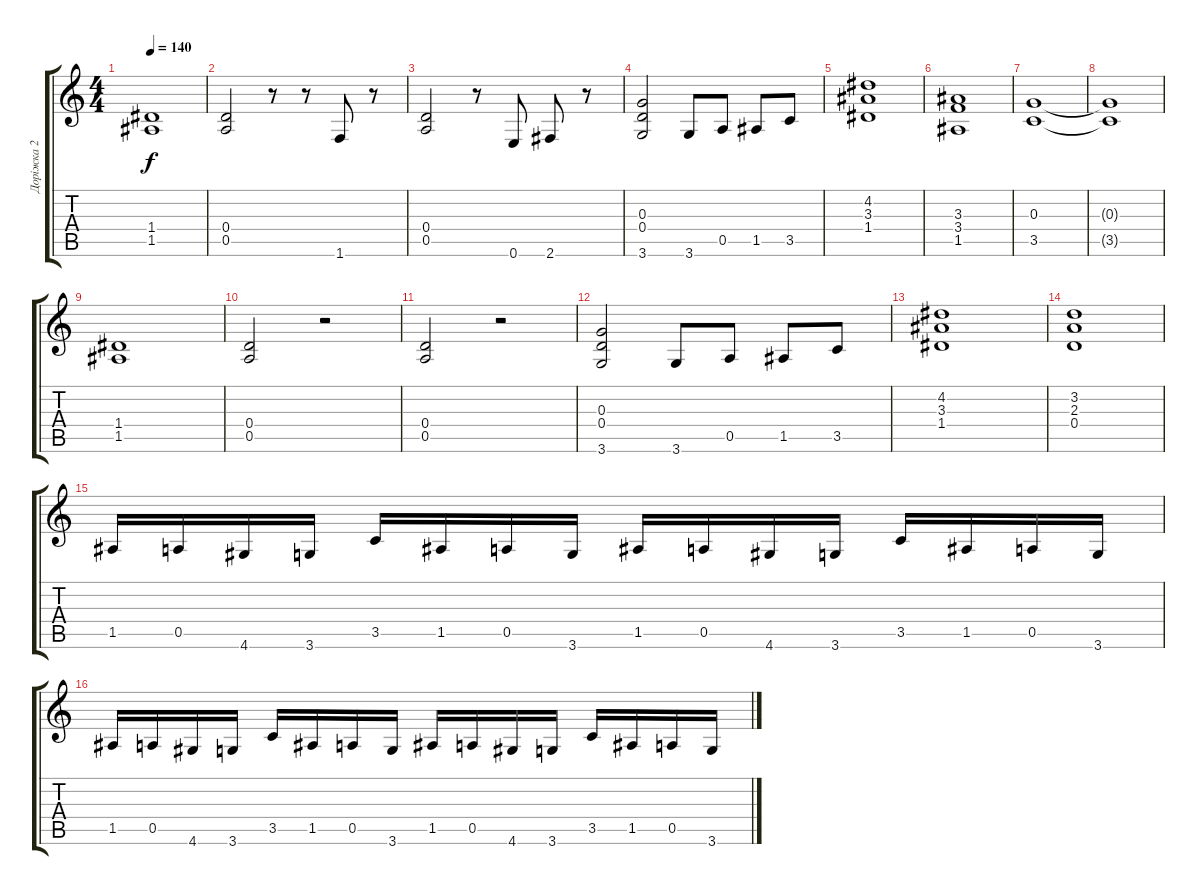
\track ("Доріжка 2" "Доріжка 2") {instrument distortionguitar}
\staff {score tabs}
\tuning (E4 B3 G3 D3 A2 E2) {hide}
\ts (4 4)
\tempo 140
\clef g2
\ks c
(1.4 1.5).1{dy f} |
(0.4 0.5).2 r.8 r.8 1.6.8 r.8 |
(0.4 0.5).2 r.8 0.6.8 2.6.8 r.8 |
(0.3 0.4 3.6).2 3.6.8 0.5.8 1.5.8 3.5.8 |
(4.2 3.3 1.4).1 |
(3.3 3.4 1.5).1 |
(0.3 3.5).1 |
(0.3{t} 3.5{t}).1 |
(1.4 1.5).1 |
(0.4 0.5).2 r.2 |
(0.4 0.5).2 r.2 |
(0.3 0.4 3.6).2 3.6.8 0.5.8 1.5.8 3.5.8 |
(4.2 3.3 1.4).1 |
(3.2 2.3 0.4).1 |
1.5.16 0.5.16 4.6.16 3.6.16 3.5.16 1.5.16 0.5.16 3.6.16 1.5.16 0.5.16 4.6.16 3.6.16 3.5.16 1.5.16 0.5.16 3.6.16 |
1.5.16 0.5.16 4.6.16 3.6.16 3.5.16 1.5.16 0.5.16 3.6.16 1.5.16 0.5.16 4.6.16 3.6.16 3.5.16 1.5.16 0.5.16 3.6.16
